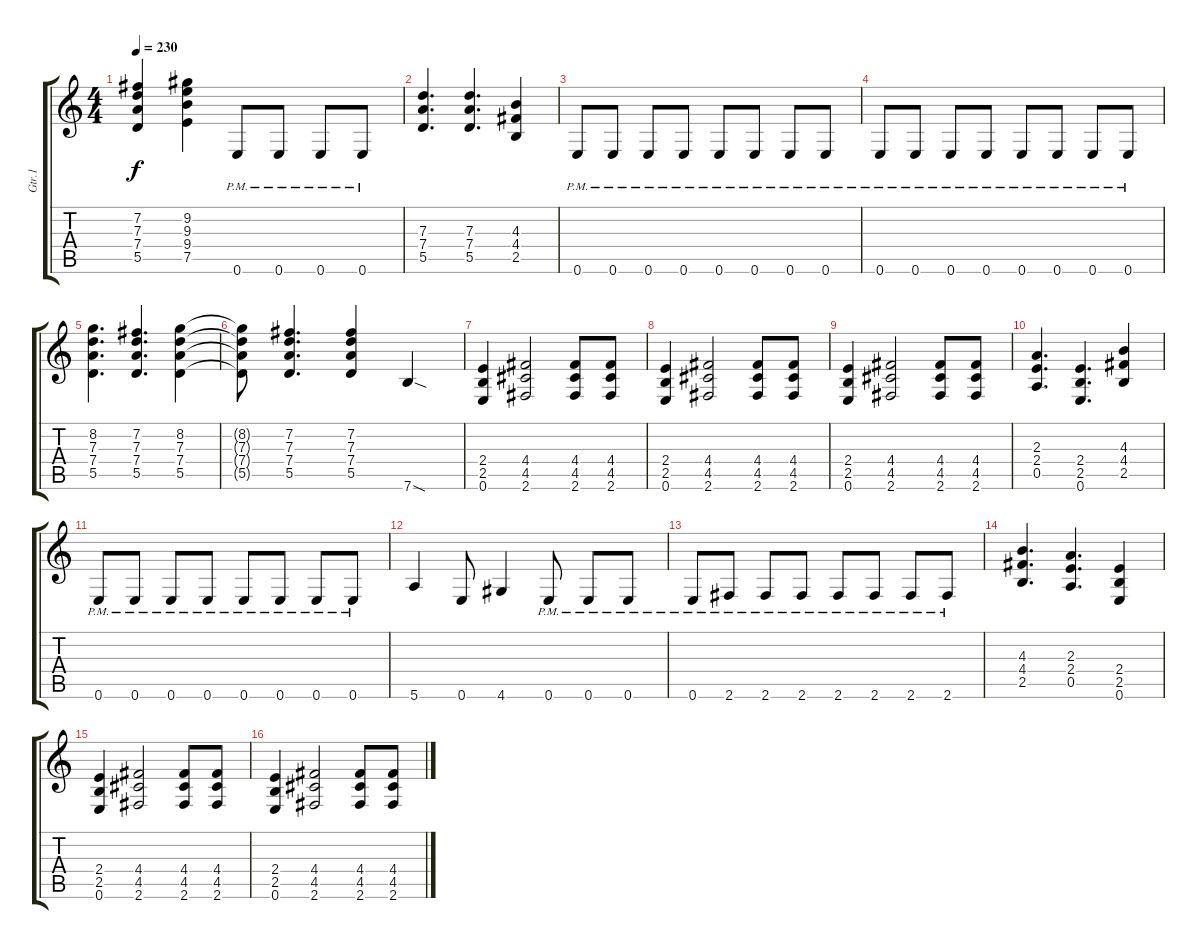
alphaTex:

\track ("Gtr.1" "Gtr.1") {instrument overdrivenguitar}
\staff {score tabs}
\tuning (E4 B3 G3 D3 A2 E2) {hide}
\ts (4 4)
\tempo 230
\clef g2
\ks c
(7.2 7.3 7.4 5.5).4{dy f} (9.2 9.3 9.4 7.5).4 0.6{pm}.8 0.6{pm}.8 0.6{pm}.8 0.6{pm}.8 |
(7.3 7.4 5.5).4{d} (7.3 7.4 5.5).4{d} (4.3 4.4 2.5).4 |
0.6{pm}.8 0.6{pm}.8 0.6{pm}.8 0.6{pm}.8 0.6{pm}.8 0.6{pm}.8 0.6{pm}.8 0.6{pm}.8 |
0.6{pm}.8 0.6{pm}.8 0.6{pm}.8 0.6{pm}.8 0.6{pm}.8 0.6{pm}.8 0.6{pm}.8 0.6{pm}.8 |
(8.2 7.3 7.4 5.5).4{d} (7.2 7.3 7.4 5.5).4{d} (8.2 7.3 7.4 5.5).4 |
(8.2{t} 7.3{t} 7.4{t} 5.5{t}).8 (7.2 7.3 7.4 5.5).4{d} (7.2 7.3 7.4 5.5).4 7.6{sod}.4 |
(2.4 2.5 0.6).4 (4.4 4.5 2.6).2 (4.4 4.5 2.6).8 (4.4 4.5 2.6).8 |
(2.4 2.5 0.6).4 (4.4 4.5 2.6).2 (4.4 4.5 2.6).8 (4.4 4.5 2.6).8 |
(2.4 2.5 0.6).4 (4.4 4.5 2.6).2 (4.4 4.5 2.6).8 (4.4 4.5 2.6).8 |
(2.3 2.4 0.5).4{d} (2.4 2.5 0.6).4{d} (4.3 4.4 2.5).4 |
0.6{pm}.8 0.6{pm}.8 0.6{pm}.8 0.6{pm}.8 0.6{pm}.8 0.6{pm}.8 0.6{pm}.8 0.6{pm}.8 |
5.6.4 0.6.8 4.6.4 0.6{pm}.8 0.6{pm}.8 0.6{pm}.8 |
0.6{pm}.8 2.6{pm}.8 2.6{pm}.8 2.6{pm}.8 2.6{pm}.8 2.6{pm}.8 2.6{pm}.8 2.6{pm}.8 |
(4.3 4.4 2.5).4{d} (2.3 2.4 0.5).4{d} (2.4 2.5 0.6).4 |
(2.4 2.5 0.6).4 (4.4 4.5 2.6).2 (4.4 4.5 2.6).8 (4.4 4.5 2.6).8 |
(2.4 2.5 0.6).4 (4.4 4.5 2.6).2 (4.4 4.5 2.6).8 (4.4 4.5 2.6).8
